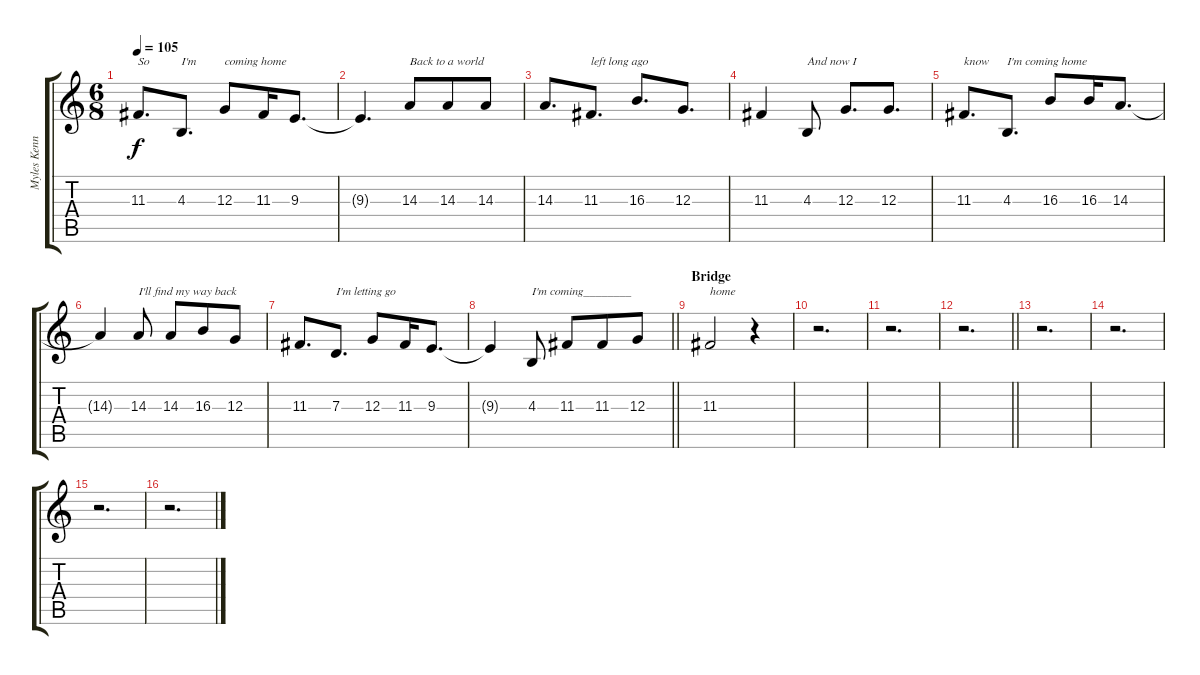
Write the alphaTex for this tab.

\track ("Myles Kennedy (Vocals)" "Myles Kenn") {instrument violin}
\staff {score tabs}
\tuning (E4 B3 G3 D3 A2 E2) {hide}
\ts (6 8)
\tempo 105
\clef g2
\ks c
11.3.8{d txt "So" dy f} 4.3.8{d txt "I'm"} 12.3.8{txt "coming home"} 11.3.16 9.3.8{d} |
9.3{t}.4{d} 14.3.8{txt "Back to a world"} 14.3.8 14.3.8 |
14.3.8{d} 11.3.8{d txt "left long ago"} 16.3.8{d} 12.3.8{d} |
11.3.4 4.3.8{txt "And now I"} 12.3.8{d} 12.3.8{d} |
11.3.8{d txt "know"} 4.3.8{d txt "I'm coming home"} 16.3.8 16.3.16 14.3.8{d} |
14.3{t}.4 14.3.8{txt "I'll find my way back"} 14.3.8 16.3.8 12.3.8 |
11.3.8{d} 7.3.8{d txt "I'm letting go"} 12.3.8 11.3.16 9.3.8{d} |
\barLineRight lightlight
9.3{t}.4 4.3.8{txt "I'm coming________"} 11.3.8 11.3.8 12.3.8 |
\section ("" "Bridge")
11.3.2{txt "home"} r.4 |
r.2{d} |
r.2{d} |
\barLineRight lightlight
r.2{d} |
r.2{d} |
r.2{d} |
r.2{d} |
r.2{d}
